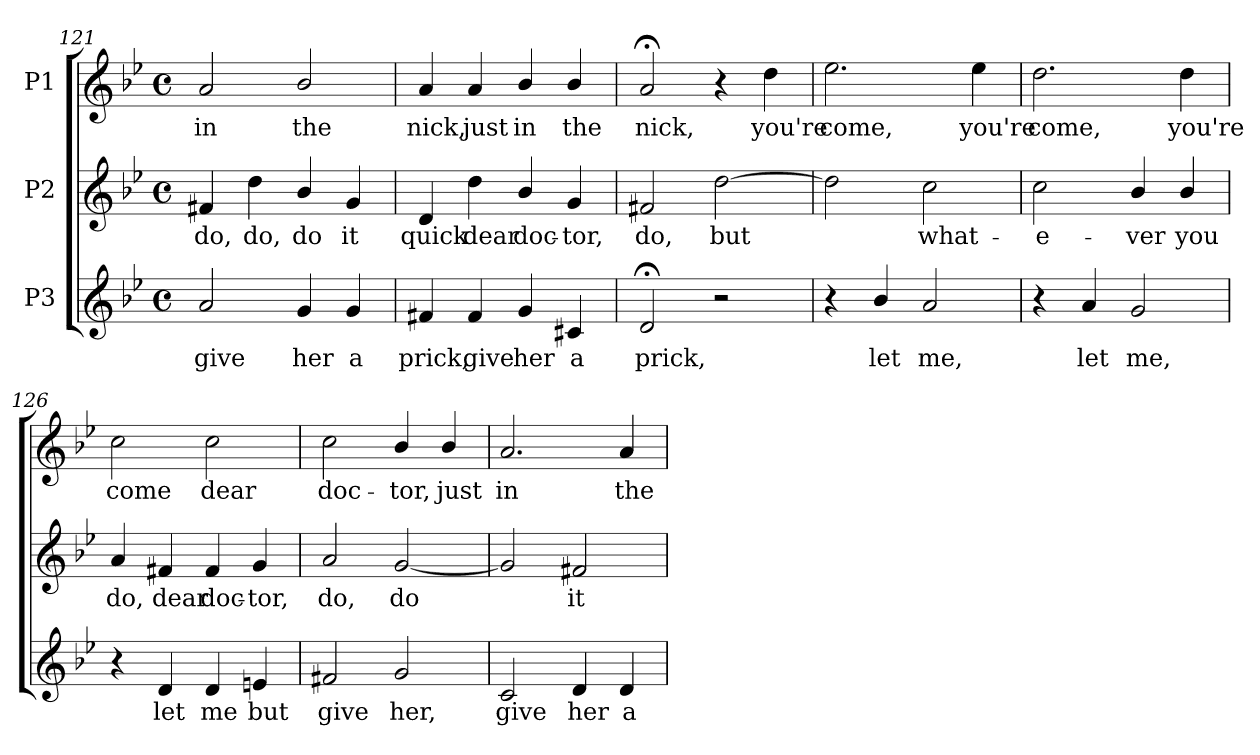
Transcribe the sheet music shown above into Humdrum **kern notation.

**kern	**text	**kern	**text	**kern	**text
*part3	*part3	*part2	*part2	*part1	*part1
*staff3	*staff3	*staff2	*staff2	*staff1	*staff1
*I"P3	*	*I"P2	*	*I"P1	*
*clefG2	*	*clefG2	*	*clefG2	*
*k[b-e-]	*	*k[b-e-]	*	*k[b-e-]	*
*B-:	*	*B-:	*	*B-:	*
*M4/4	*	*M4/4	*	*M4/4	*
*met(c)	*	*met(c)	*	*met(c)	*
=121	=121	=121	=121	=121	=121
!	!LO:LY:b:color=#000000	!	!	!	!
!	!	!	!LO:LY:b:color=#000000	!	!
!	!	!	!	!	!LO:LY:b:color=#000000
2ai/	give	4f#Xi/	do,	2ai/	in
!	!	!	!LO:LY:b:color=#000000	!	!
.	.	4ddi\	do,	.	.
!	!LO:LY:b:color=#000000	!	!	!	!
!	!	!	!LO:LY:b:color=#000000	!	!
!	!	!	!	!	!LO:LY:b:color=#000000
4gi/	her	4b-i/	do	2b-i/	the
!	!LO:LY:b:color=#000000	!	!	!	!
!	!	!	!LO:LY:b:color=#000000	!	!
4gi/	a	4gi/	it	.	.
=122	=122	=122	=122	=122	=122
!	!LO:LY:b:color=#000000	!	!	!	!
!	!	!	!LO:LY:b:color=#000000	!	!
!	!	!	!	!	!LO:LY:b:color=#000000
4f#Xi/	prick,	4di/	quick	4ai/	nick,
!	!LO:LY:b:color=#000000	!	!	!	!
!	!	!	!LO:LY:b:color=#000000	!	!
!	!	!	!	!	!LO:LY:b:color=#000000
4f#i/	give	4ddi\	dear	4ai/	just
!	!LO:LY:b:color=#000000	!	!	!	!
!	!	!	!LO:LY:b:color=#000000	!	!
!	!	!	!	!	!LO:LY:b:color=#000000
4gi/	her	4b-i/	doc-	4b-i/	in
!	!LO:LY:b:color=#000000	!	!	!	!
!	!	!	!LO:LY:b:color=#000000	!	!
!	!	!	!	!	!LO:LY:b:color=#000000
4c#Xi/	a	4gi/	-tor,	4b-i/	the
=123	=123	=123	=123	=123	=123
!	!LO:LY:b:color=#000000	!	!	!	!
!	!	!	!LO:LY:b:color=#000000	!	!
!	!	!	!	!	!LO:LY:b:color=#000000
2d;i/	prick,	2f#Xi/	do,	2a;i/	nick,
!	!	!	!LO:LY:b:color=#000000	!	!
2r	.	[2ddi\	but	4r	.
!	!	!	!	!	!LO:LY:b:color=#000000
.	.	.	.	4ddi\	you're
=124	=124	=124	=124	=124	=124
!	!	!	!	!	!LO:LY:b:color=#000000
4r	.	2ddi\]	.	2.ee-i\	come,
!	!LO:LY:b:color=#000000	!	!	!	!
4b-i/	let	.	.	.	.
!	!LO:LY:b:color=#000000	!	!	!	!
!	!	!	!LO:LY:b:color=#000000	!	!
2ai/	me,	2cci\	what-	.	.
!	!	!	!	!	!LO:LY:b:color=#000000
.	.	.	.	4ee-i\	you're
=125	=125	=125	=125	=125	=125
!	!	!	!LO:LY:b:color=#000000	!	!
!	!	!	!	!	!LO:LY:b:color=#000000
4r	.	2cci\	-e-	2.ddi\	come,
!	!LO:LY:b:color=#000000	!	!	!	!
4ai/	let	.	.	.	.
!	!LO:LY:b:color=#000000	!	!	!	!
!	!	!	!LO:LY:b:color=#000000	!	!
2gi/	me,	4b-i/	-ver	.	.
!	!	!	!LO:LY:b:color=#000000	!	!
!	!	!	!	!	!LO:LY:b:color=#000000
.	.	4b-i/	you	4ddi\	you're
=126	=126	=126	=126	=126	=126
!	!	!	!LO:LY:b:color=#000000	!	!
!	!	!	!	!	!LO:LY:b:color=#000000
4r	.	4ai/	do,	2cci\	come
!	!LO:LY:b:color=#000000	!	!	!	!
!	!	!	!LO:LY:b:color=#000000	!	!
4di/	let	4f#Xi/	dear	.	.
!	!LO:LY:b:color=#000000	!	!	!	!
!	!	!	!LO:LY:b:color=#000000	!	!
!	!	!	!	!	!LO:LY:b:color=#000000
4di/	me	4f#i/	doc-	2cci\	dear
!	!LO:LY:b:color=#000000	!	!	!	!
!	!	!	!LO:LY:b:color=#000000	!	!
4eni/	but	4gi/	-tor,	.	.
!!LO:PB:g=z
=127	=127	=127	=127	=127	=127
!	!LO:LY:b:color=#000000	!	!	!	!
!	!	!	!LO:LY:b:color=#000000	!	!
!	!	!	!	!	!LO:LY:b:color=#000000
2f#Xi/	give	2ai/	do,	2cci\	doc-
!	!LO:LY:b:color=#000000	!	!	!	!
!	!	!	!LO:LY:b:color=#000000	!	!
!	!	!	!	!	!LO:LY:b:color=#000000
2gi/	her,	[2gi/	do	4b-i/	-tor,
!	!	!	!	!	!LO:LY:b:color=#000000
.	.	.	.	4b-i/	just
=128	=128	=128	=128	=128	=128
!	!LO:LY:b:color=#000000	!	!	!	!
!	!	!	!	!	!LO:LY:b:color=#000000
2ci/	give	2gi/]	.	2.ai/	in
!	!LO:LY:b:color=#000000	!	!	!	!
!	!	!	!LO:LY:b:color=#000000	!	!
4di/	her	2f#Xi/	it	.	.
!	!LO:LY:b:color=#000000	!	!	!	!
!	!	!	!	!	!LO:LY:b:color=#000000
4di/	a	.	.	4ai/	the
=	=	=	=	=	=
*-	*-	*-	*-	*-	*-
